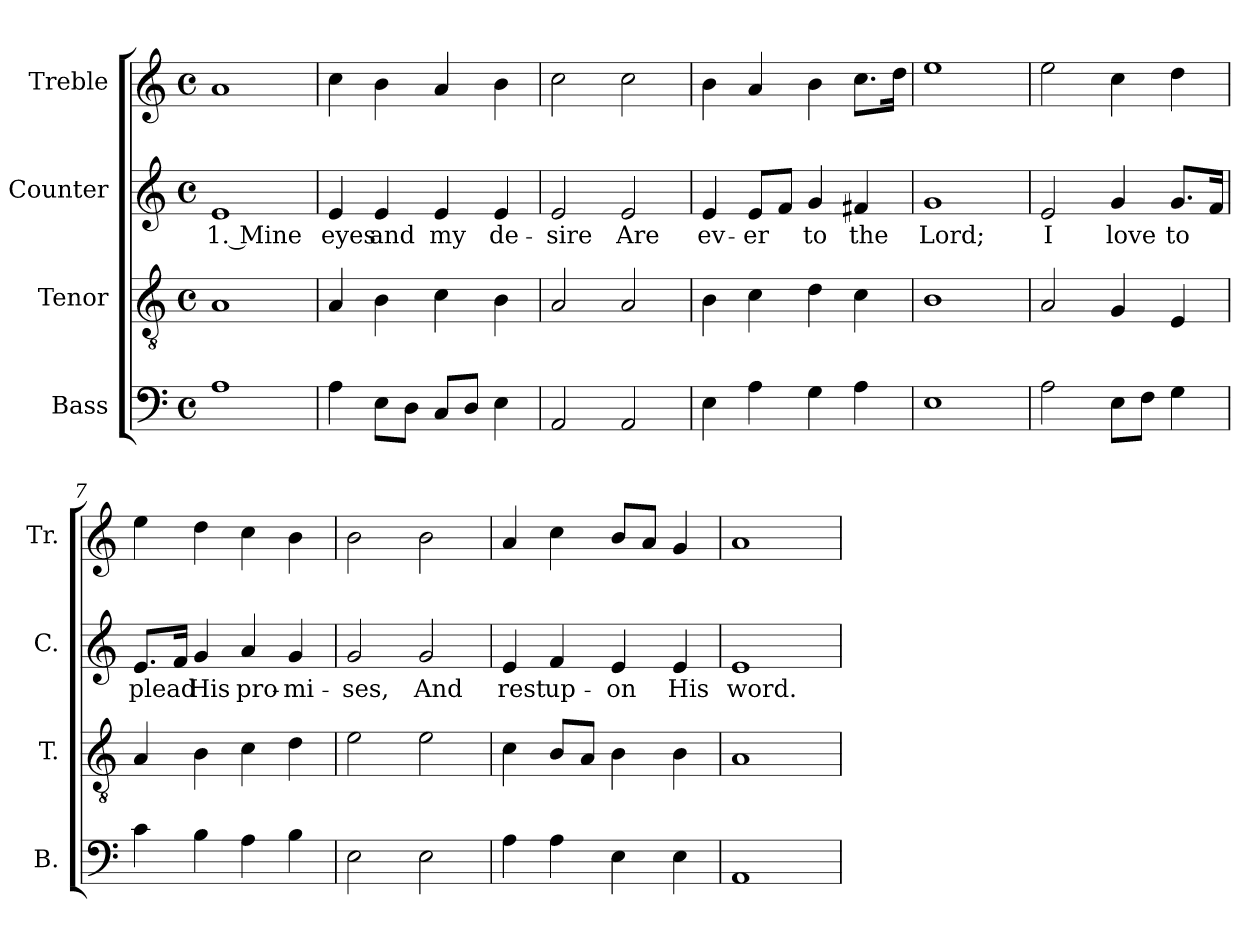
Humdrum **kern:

**kern	**kern	**kern	**text	**kern
*part4	*part3	*part2	*part2	*part1
*staff4	*staff3	*staff2	*staff2	*staff1
*I"Bass	*I"Tenor	*I"Counter	*	*I"Treble
*I'B.	*I'T.	*I'C.	*	*I'Tr.
*clefF4	*clefGv2	*clefG2	*	*clefG2
*k[]	*k[]	*k[]	*	*k[]
*M4/4	*M4/4	*M4/4	*	*M4/4
*met(c)	*met(c)	*met(c)	*	*met(c)
=1	=1	=1	=1	=1
1A	1A	1e	1. Mine	1a
=2	=2	=2	=2	=2
4A\	4A/	4e/	eyes	4cc\
8E\L	4B\	4e/	and	4b\
8D\J	.	.	.	.
8C/L	4c\	4e/	my	4a/
8D/J	.	.	.	.
4E\	4B\	4e/	de-	4b\
=3	=3	=3	=3	=3
2AA/	2A/	2e/	-sire	2cc\
2AA/	2A/	2e/	Are	2cc\
=4	=4	=4	=4	=4
4E\	4B\	4e/	ev-	4b\
4A\	4c\	8e/L	-er	4a/
.	.	8f/J	.	.
4G\	4d\	4g/	to	4b\
4A\	4c\	4f#X/	the	8.cc\L
.	.	.	.	16dd\Jk
=5	=5	=5	=5	=5
1E	1B	1g	Lord;	1ee
=6	=6	=6	=6	=6
2A\	2A/	2e/	I	2ee\
8E\L	4G/	4g/	love	4cc\
8F\J	.	.	.	.
4G\	4E/	8.g/L	to	4dd\
.	.	16f/Jk	.	.
=7	=7	=7	=7	=7
4c\	4A/	8.e/L	plead	4ee\
.	.	16f/Jk	.	.
4B\	4B\	4g/	His	4dd\
4A\	4c\	4a/	pro-	4cc\
4B\	4d\	4g/	-mi-	4b\
!!LO:LB:g=z
=8	=8	=8	=8	=8
2E\	2e\	2g/	-ses,	2b\
2E\	2e\	2g/	And	2b\
=9	=9	=9	=9	=9
4A\	4c\	4e/	rest	4a/
4A\	8B/L	4f/	up-	4cc\
.	8A/J	.	.	.
4E\	4B\	4e/	-on	8b/L
.	.	.	.	8a/J
4E\	4B\	4e/	His	4g/
=10	=10	=10	=10	=10
1AA	1A	1e	word.	1a
=	=	=	=	=
*-	*-	*-	*-	*-
